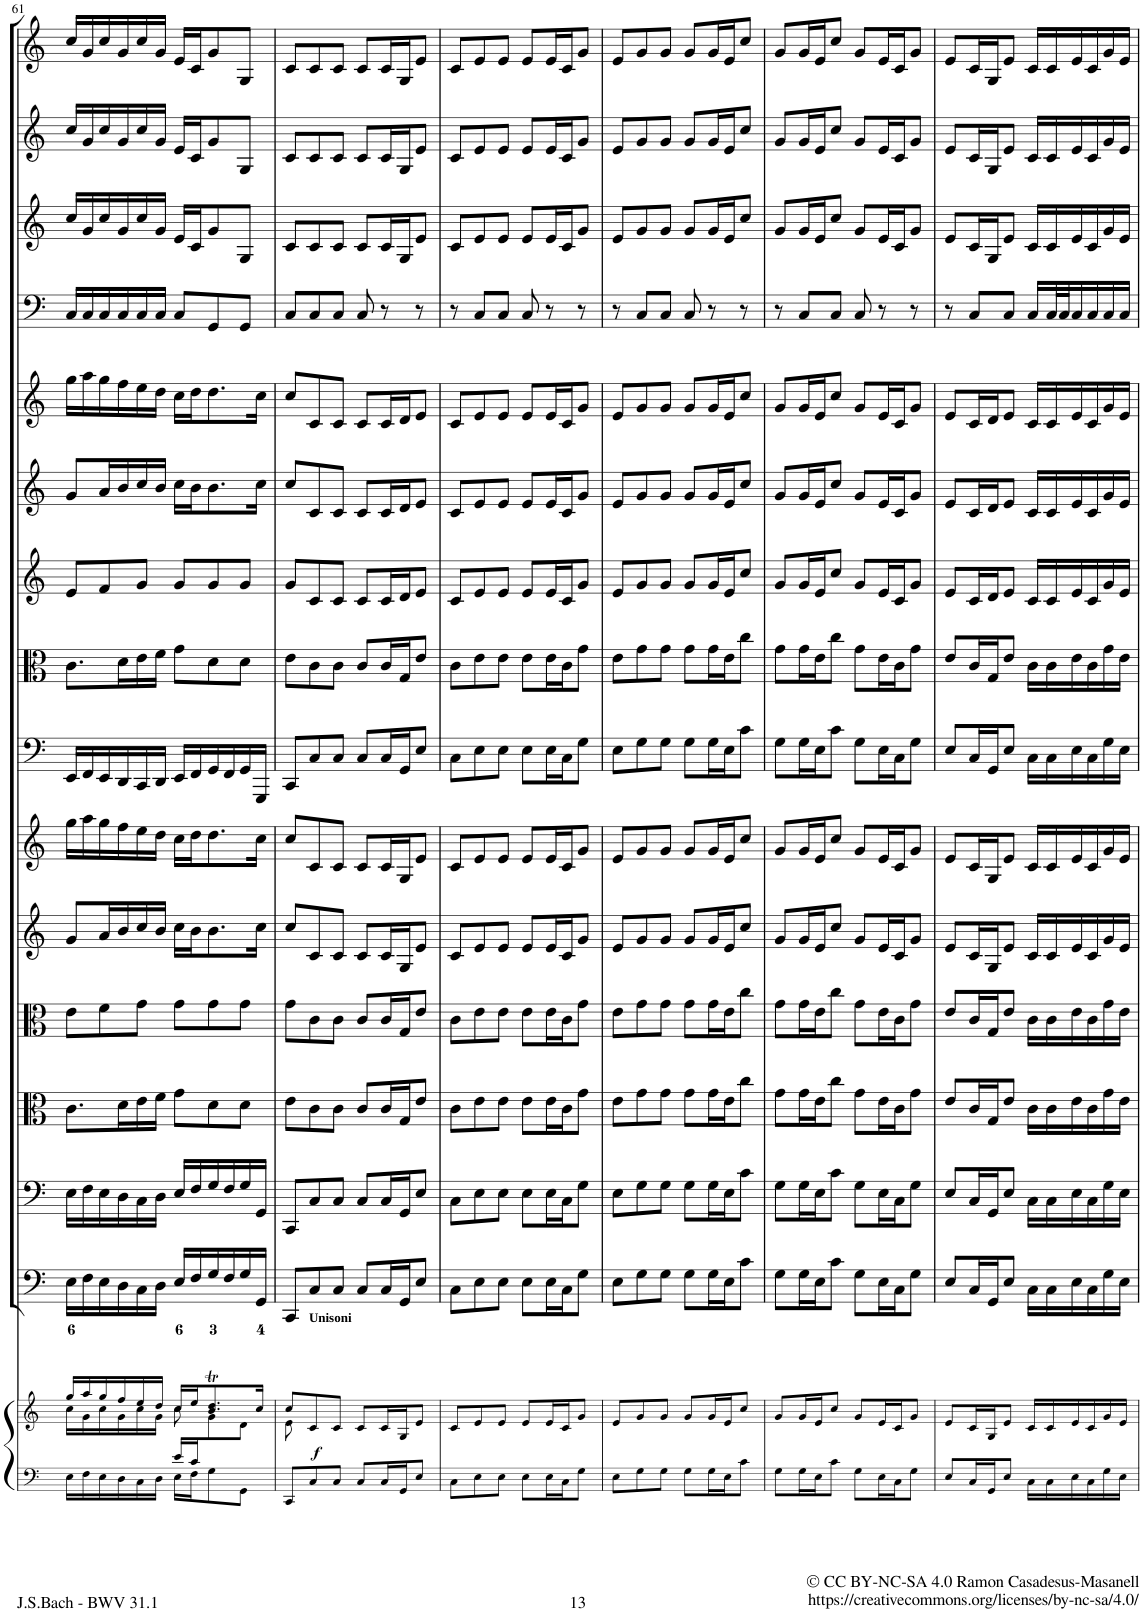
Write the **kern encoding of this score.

**kern	**kern	**dynam	**kern	**kern	**kern	**kern	**kern	**kern	**kern	**kern	**kern	**kern	**kern	**kern	**kern	**kern	**kern
*part16	*part16	*part16	*part15	*part14	*part13	*part12	*part11	*part10	*part9	*part8	*part7	*part6	*part5	*part4	*part3	*part2	*part1
*staff17	*staff16	*staff16/17	*staff15	*staff14	*staff13	*staff12	*staff11	*staff10	*staff9	*staff8	*staff7	*staff6	*staff5	*staff4	*staff3	*staff2	*staff1
*I"Piano reduction	*	*	*I"Violoncello II e Continuo.	*I"Violoncello I.	*I"Viola II.	*I"Viola I.	*I"Violino II	*I"Violino I.	*I"Fagotto.	*I"Taille.	*I"Oboe III	*I"Oboe II	*I"Oboe I	*I"Timpani.	*I"Tromba III.	*I"Tromba II.	*I"Tromba I.
*I'Pno	*	*	*I'Vc	*I'Vc	*I'Vla	*I'Vla	*	*I'Vln	*	*	*I'Ob	*I'Ob	*I'Ob	*I'Timp	*	*	*
!!LO:PB:g=z
*clefF4	*clefG2	*	*clefF4	*clefF4	*clefC3	*clefC3	*clefG2	*clefG2	*clefF4	*clefC3	*clefG2	*clefG2	*clefG2	*clefF4	*clefG2	*clefG2	*clefG2
*	*	*	*Trd7c12	*	*	*	*	*	*	*Trd4c7	*	*	*	*	*Trd1c2	*Trd1c2	*Trd1c2
*k[]	*k[]	*	*k[]	*k[]	*k[]	*k[]	*k[]	*k[]	*k[]	*k[]	*k[]	*k[]	*k[]	*k[]	*k[]	*k[]	*k[]
*M6/8	*M6/8	*	*M6/8	*M6/8	*M6/8	*M6/8	*M6/8	*M6/8	*M6/8	*M6/8	*M6/8	*M6/8	*M6/8	*M6/8	*M6/8	*M6/8	*M6/8
=61	=61	=61	=61	=61	=61	=61	=61	=61	=61	=61	=61	=61	=61	=61	=61	=61	=61
*^	*^	*	*	*	*	*	*	*	*	*	*	*	*	*	*	*	*
*	*	*	*^	*	*	*	*	*	*	*	*	*	*	*	*	*	*	*	*
4.ryy	16E\LL	16gg/LL	16cc\LL	2ryy	.	16E\LL	16E\LL	8.c\L	8e\L	8g/L	16gg\LL	16EE/LL	8.c\L	8e/L	8g/L	16gg\LL	16C/LL	16cc/LL	16cc/LL	16cc/LL
.	16F\	16aa/	16g\	.	.	16F\	16F\	.	.	.	16aa\	16FF/	.	.	.	16aa\	16C/	16g/	16g/	16g/
.	16E\	16gg/	16cc\	.	.	16E\	16E\	.	8f\	16a/L	16gg\	16EE/	.	8f/	16a/L	16gg\	16C/	16cc/	16cc/	16cc/
.	16D\	16ff/	16g\	.	.	16D\	16D\	16d\L	.	16b/	16ff\	16DD/	16d\L	.	16b/	16ff\	16C/	16g/	16g/	16g/
.	16C\	16ee/	16cc\	.	.	16C\	16C\	16e\	8g\J	16cc/	16ee\	16CC/	16e\	8g/J	16cc/	16ee\	16C/	16cc/	16cc/	16cc/
.	16D\JJ	16dd/JJ	16g\JJ	.	.	16D\JJ	16D\JJ	16f\JJ	.	16b/JJ	16dd\JJ	16DD/JJ	16f\JJ	.	16b/JJ	16dd\JJ	16C/JJ	16g/JJ	16g/JJ	16g/JJ
16e/LL	16E\LL	16cc/LL	8cc\	.	.	16E/LL	16E/LL	8g\L	8g\L	16cc\LL	16cc\LL	16EE/LL	8g\L	8g/L	16cc\LL	16cc\LL	8C/L	16e/LL	16e/LL	16e/LL
16c/J	16F\J	16ee/J	.	.	.	16F/	16F/	.	.	16b\J	16dd\J	16FF/	.	.	16b\J	16dd\J	.	16c/J	16c/J	16c/J
4ryy	8G\	8.b/T 8.dd/T	4ryy	8g\	.	16G/	16G/	8d\	8g\	8.b\	8.dd\	16GG/	8d\	8g/	8.b\	8.dd\	8GG/	8g/	8g/	8g/
.	.	.	.	.	.	16F/	16F/	.	.	.	.	16FF/	.	.	.	.	.	.	.	.
.	8GG\J	.	.	8d\J	.	16G/	16G/	8d\J	8g\J	.	.	16GG/	8d\J	8g/J	.	.	8GG/J	8G/J	8G/J	8G/J
.	.	16cc/Jk	.	.	.	16GG/JJ	16GG/JJ	.	.	16cc\Jk	16cc\Jk	16GGG/JJ	.	.	16cc\Jk	16cc\Jk	.	.	.	.
*v	*v	*	*	*	*	*	*	*	*	*	*	*	*	*	*	*	*	*	*	*
*	*	*v	*v	*	*	*	*	*	*	*	*	*	*	*	*	*	*	*	*
=62	=62	=62	=62	=62	=62	=62	=62	=62	=62	=62	=62	=62	=62	=62	=62	=62	=62	=62
8CC/L	8cc/L	8e\	.	8CC/L	8CC/L	8e\L	8g\L	8cc/L	8cc/L	8CC/L	8e\L	8g/L	8cc/L	8cc/L	8C/L	8c/L	8c/L	8c/L
!	!	!	!	!LO:TX:b:B:t=Unisoni	!	!	!	!	!	!	!	!	!	!	!	!	!	!
!	!	!	!LO:DY:b	!	!	!	!	!	!	!	!	!	!	!	!	!	!	!
8C/	8c/	8ryy	f	8C/	8C/	8c\	8c\	8c/	8c/	8C/	8c\	8c/	8c/	8c/	8C/	8c/	8c/	8c/
8C/J	8c/J	2ryy	.	8C/J	8C/J	8c\J	8c\J	8c/J	8c/J	8C/J	8c\J	8c/J	8c/J	8c/J	8C/J	8c/J	8c/J	8c/J
8C/L	8c/L	.	.	8C/L	8C/L	8c/L	8c/L	8c/L	8c/L	8C/L	8c/L	8c/L	8c/L	8c/L	8C/	8c/L	8c/L	8c/L
16C/L	16c/L	.	.	16C/L	16C/L	16c/L	16c/L	16c/L	16c/L	16C/L	16c/L	16c/L	16c/L	16c/L	8r	16c/L	16c/L	16c/L
16GG/J	16G/J	.	.	16GG/J	16GG/J	16G/J	16G/J	16G/J	16G/J	16GG/J	16G/J	16d/J	16d/J	16d/J	.	16G/J	16G/J	16G/J
8E/J	8e/J	.	.	8E/J	8E/J	8e/J	8e/J	8e/J	8e/J	8E/J	8e/J	8e/J	8e/J	8e/J	8r	8e/J	8e/J	8e/J
*	*v	*v	*	*	*	*	*	*	*	*	*	*	*	*	*	*	*	*
=63	=63	=63	=63	=63	=63	=63	=63	=63	=63	=63	=63	=63	=63	=63	=63	=63	=63
8C\L	8c/L	.	8C\L	8C\L	8c\L	8c\L	8c/L	8c/L	8C\L	8c\L	8c/L	8c/L	8c/L	8r	8c/L	8c/L	8c/L
8E\	8e/	.	8E\	8E\	8e\	8e\	8e/	8e/	8E\	8e\	8e/	8e/	8e/	8C/L	8e/	8e/	8e/
8E\J	8e/J	.	8E\J	8E\J	8e\J	8e\J	8e/J	8e/J	8E\J	8e\J	8e/J	8e/J	8e/J	8C/J	8e/J	8e/J	8e/J
8E\L	8e/L	.	8E\L	8E\L	8e\L	8e\L	8e/L	8e/L	8E\L	8e\L	8e/L	8e/L	8e/L	8C/	8e/L	8e/L	8e/L
16E\L	16e/L	.	16E\L	16E\L	16e\L	16e\L	16e/L	16e/L	16E\L	16e\L	16e/L	16e/L	16e/L	8r	16e/L	16e/L	16e/L
16C\J	16c/J	.	16C\J	16C\J	16c\J	16c\J	16c/J	16c/J	16C\J	16c\J	16c/J	16c/J	16c/J	.	16c/J	16c/J	16c/J
8G\J	8g/J	.	8G\J	8G\J	8g\J	8g\J	8g/J	8g/J	8G\J	8g\J	8g/J	8g/J	8g/J	8r	8g/J	8g/J	8g/J
=64	=64	=64	=64	=64	=64	=64	=64	=64	=64	=64	=64	=64	=64	=64	=64	=64	=64
8E\L	8e/L	.	8E\L	8E\L	8e\L	8e\L	8e/L	8e/L	8E\L	8e\L	8e/L	8e/L	8e/L	8r	8e/L	8e/L	8e/L
8G\	8g/	.	8G\	8G\	8g\	8g\	8g/	8g/	8G\	8g\	8g/	8g/	8g/	8C/L	8g/	8g/	8g/
8G\J	8g/J	.	8G\J	8G\J	8g\J	8g\J	8g/J	8g/J	8G\J	8g\J	8g/J	8g/J	8g/J	8C/J	8g/J	8g/J	8g/J
8G\L	8g/L	.	8G\L	8G\L	8g\L	8g\L	8g/L	8g/L	8G\L	8g\L	8g/L	8g/L	8g/L	8C/	8g/L	8g/L	8g/L
16G\L	16g/L	.	16G\L	16G\L	16g\L	16g\L	16g/L	16g/L	16G\L	16g\L	16g/L	16g/L	16g/L	8r	16g/L	16g/L	16g/L
16E\J	16e/J	.	16E\J	16E\J	16e\J	16e\J	16e/J	16e/J	16E\J	16e\J	16e/J	16e/J	16e/J	.	16e/J	16e/J	16e/J
8c\J	8cc/J	.	8c\J	8c\J	8cc\J	8cc\J	8cc/J	8cc/J	8c\J	8cc\J	8cc/J	8cc/J	8cc/J	8r	8cc/J	8cc/J	8cc/J
=65	=65	=65	=65	=65	=65	=65	=65	=65	=65	=65	=65	=65	=65	=65	=65	=65	=65
8G\L	8g/L	.	8G\L	8G\L	8g\L	8g\L	8g/L	8g/L	8G\L	8g\L	8g/L	8g/L	8g/L	8r	8g/L	8g/L	8g/L
16G\L	16g/L	.	16G\L	16G\L	16g\L	16g\L	16g/L	16g/L	16G\L	16g\L	16g/L	16g/L	16g/L	8C/L	16g/L	16g/L	16g/L
16E\J	16e/J	.	16E\J	16E\J	16e\J	16e\J	16e/J	16e/J	16E\J	16e\J	16e/J	16e/J	16e/J	.	16e/J	16e/J	16e/J
8c\J	8cc/J	.	8c\J	8c\J	8cc\J	8cc\J	8cc/J	8cc/J	8c\J	8cc\J	8cc/J	8cc/J	8cc/J	8C/J	8cc/J	8cc/J	8cc/J
8G\L	8g/L	.	8G\L	8G\L	8g\L	8g\L	8g/L	8g/L	8G\L	8g\L	8g/L	8g/L	8g/L	8C/	8g/L	8g/L	8g/L
16E\L	16e/L	.	16E\L	16E\L	16e\L	16e\L	16e/L	16e/L	16E\L	16e\L	16e/L	16e/L	16e/L	8r	16e/L	16e/L	16e/L
16C\J	16c/J	.	16C\J	16C\J	16c\J	16c\J	16c/J	16c/J	16C\J	16c\J	16c/J	16c/J	16c/J	.	16c/J	16c/J	16c/J
8G\J	8g/J	.	8G\J	8G\J	8g\J	8g\J	8g/J	8g/J	8G\J	8g\J	8g/J	8g/J	8g/J	8r	8g/J	8g/J	8g/J
=66	=66	=66	=66	=66	=66	=66	=66	=66	=66	=66	=66	=66	=66	=66	=66	=66	=66
8E/L	8e/L	.	8E/L	8E/L	8e/L	8e/L	8e/L	8e/L	8E/L	8e/L	8e/L	8e/L	8e/L	8r	8e/L	8e/L	8e/L
16C/L	16c/L	.	16C/L	16C/L	16c/L	16c/L	16c/L	16c/L	16C/L	16c/L	16c/L	16c/L	16c/L	8C/L	16c/L	16c/L	16c/L
16GG/J	16G/J	.	16GG/J	16GG/J	16G/J	16G/J	16G/J	16G/J	16GG/J	16G/J	16d/J	16d/J	16d/J	.	16G/J	16G/J	16G/J
8E/J	8e/J	.	8E/J	8E/J	8e/J	8e/J	8e/J	8e/J	8E/J	8e/J	8e/J	8e/J	8e/J	8C/J	8e/J	8e/J	8e/J
16C\LL	16c/LL	.	16C\LL	16C\LL	16c\LL	16c\LL	16c/LL	16c/LL	16C\LL	16c\LL	16c/LL	16c/LL	16c/LL	16C/LL	16c/LL	16c/LL	16c/LL
16C\	16c/	.	16C\	16C\	16c\	16c\	16c/	16c/	16C\	16c\	16c/	16c/	16c/	32C/L	16c/	16c/	16c/
.	.	.	.	.	.	.	.	.	.	.	.	.	.	32C/J	.	.	.
16E\	16e/	.	16E\	16E\	16e\	16e\	16e/	16e/	16E\	16e\	16e/	16e/	16e/	16C/	16e/	16e/	16e/
16C\	16c/	.	16C\	16C\	16c\	16c\	16c/	16c/	16C\	16c\	16c/	16c/	16c/	16C/	16c/	16c/	16c/
16G\	16g/	.	16G\	16G\	16g\	16g\	16g/	16g/	16G\	16g\	16g/	16g/	16g/	16C/	16g/	16g/	16g/
16E\JJ	16e/JJ	.	16E\JJ	16E\JJ	16e\JJ	16e\JJ	16e/JJ	16e/JJ	16E\JJ	16e\JJ	16e/JJ	16e/JJ	16e/JJ	16C/JJ	16e/JJ	16e/JJ	16e/JJ
=	=	=	=	=	=	=	=	=	=	=	=	=	=	=	=	=	=
*-	*-	*-	*-	*-	*-	*-	*-	*-	*-	*-	*-	*-	*-	*-	*-	*-	*-
